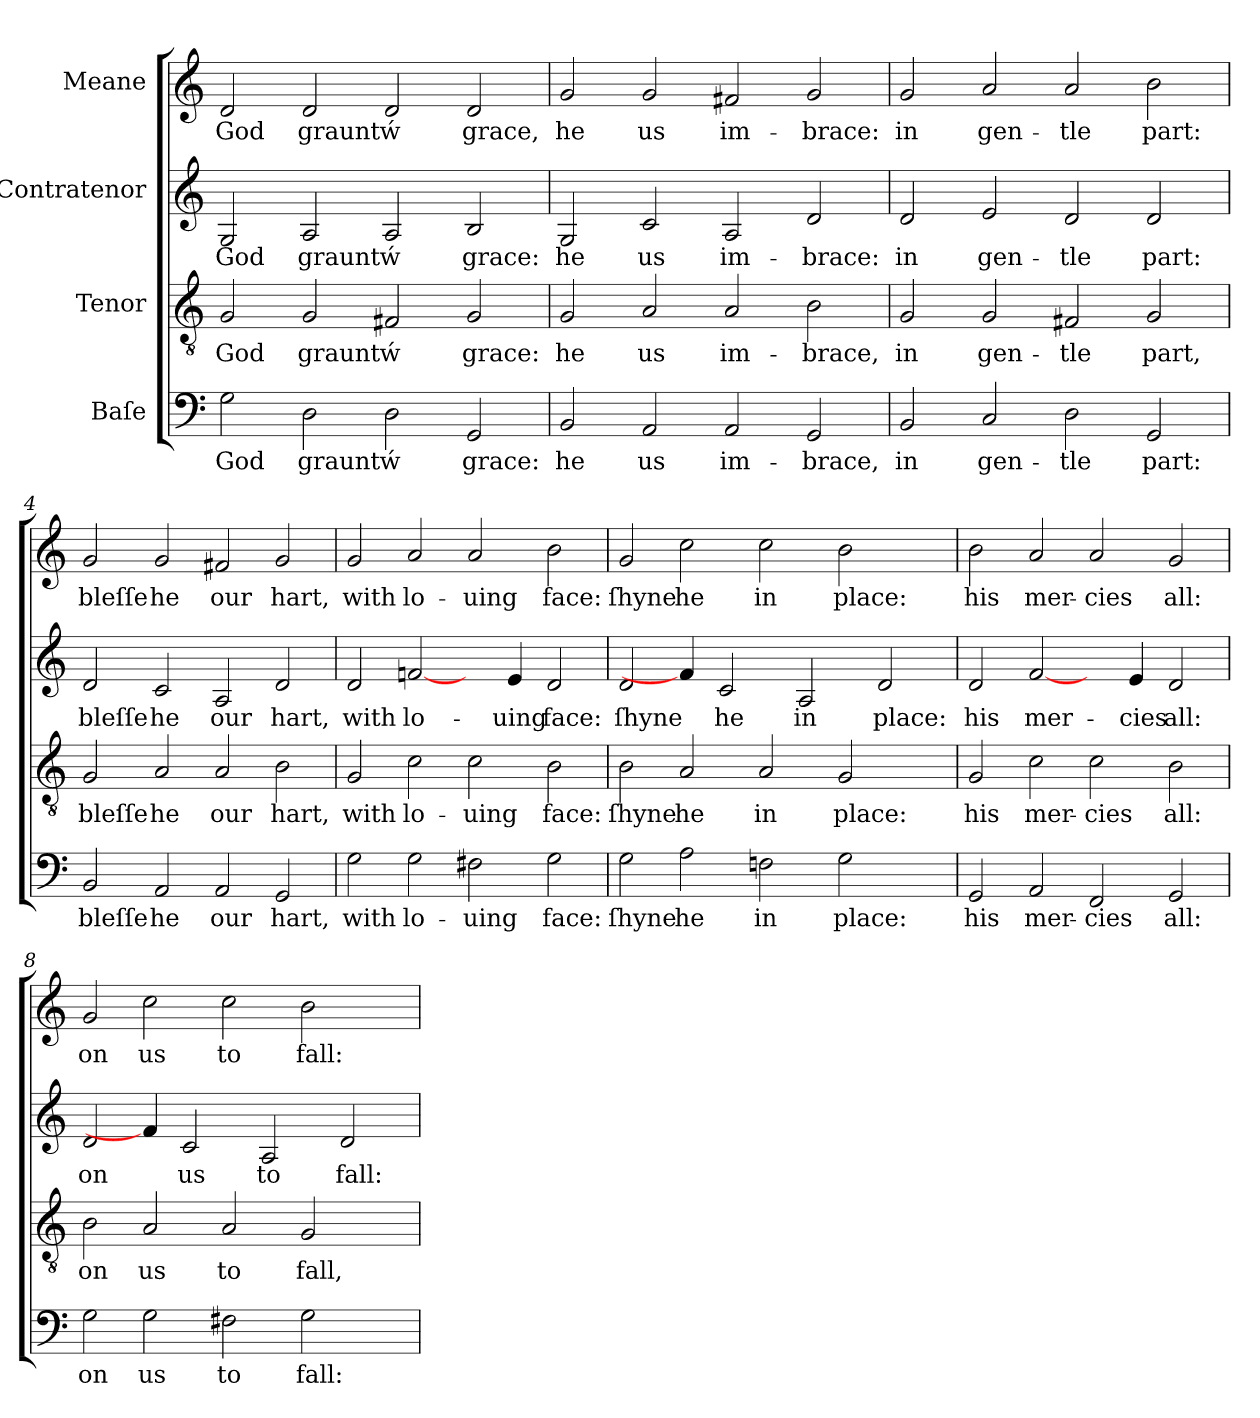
**kern	**text	**kern	**text	**kern	**text	**kern	**text
*part4	*part4	*part3	*part3	*part2	*part2	*part1	*part1
*staff4	*staff4	*staff3	*staff3	*staff2	*staff2	*staff1	*staff1
*I"Baſe	*	*I"Tenor	*	*I"Contratenor	*	*I"Meane	*
!!LO:PB:g=z
*stria5	*	*stria5	*	*stria5	*	*stria5	*
*clefF4	*	*clefGv2	*	*clefG2	*	*clefG2	*
=1	=1	=1	=1	=1	=1	=1	=1
!	!LO:LY:b:cj	!	!LO:LY:b:cj	!	!LO:LY:b:cj	!	!LO:LY:b:cj
2G\	God	2G/	God	2G/	God	2d/	God
!	!LO:LY:b:cj	!	!LO:LY:b:cj	!	!LO:LY:b:cj	!	!LO:LY:b:cj
2D\	graunt	2G/	graunt	2A/	graunt	2d/	graunt
!	!LO:LY:b:cj	!	!LO:LY:b:cj	!	!LO:LY:b:cj	!	!LO:LY:b:cj
2D\	ẃ	2F#X/	ẃ	2A/	ẃ	2d/	ẃ
!	!LO:LY:b:cj	!	!LO:LY:b:cj	!	!LO:LY:b:cj	!	!LO:LY:b:cj
2GG/	grace:	2G/	grace:	2B/	grace:	2d/	grace,
=2	=2	=2	=2	=2	=2	=2	=2
!	!LO:LY:b:cj	!	!LO:LY:b:cj	!	!LO:LY:b:cj	!	!LO:LY:b:cj
2BB/	he	2G/	he	2G/	he	2g/	he
!	!LO:LY:b:cj	!	!LO:LY:b:cj	!	!LO:LY:b:cj	!	!LO:LY:b:cj
2AA/	us	2A/	us	2c/	us	2g/	us
!	!LO:LY:b:cj	!	!LO:LY:b:cj	!	!LO:LY:b:cj	!	!LO:LY:b:cj
2AA/	im-	2A/	im-	2A/	im-	2f#X/	im-
!	!LO:LY:b:cj	!	!LO:LY:b:cj	!	!LO:LY:b:cj	!	!LO:LY:b:cj
2GG/	-brace,	2B\	-brace,	2d/	-brace:	2g/	-brace:
=3	=3	=3	=3	=3	=3	=3	=3
!	!LO:LY:b:cj	!	!LO:LY:b:cj	!	!LO:LY:b:cj	!	!LO:LY:b:cj
2BB/	in	2G/	in	2d/	in	2g/	in
!	!LO:LY:b:cj	!	!LO:LY:b:cj	!	!LO:LY:b:cj	!	!LO:LY:b:cj
2C/	gen-	2G/	gen-	2e/	gen-	2a/	gen-
!	!LO:LY:b:cj	!	!LO:LY:b:cj	!	!LO:LY:b:cj	!	!LO:LY:b:cj
2D\	-tle	2F#X/	-tle	2d/	-tle	2a/	-tle
!	!LO:LY:b:cj	!	!LO:LY:b:cj	!	!LO:LY:b:cj	!	!LO:LY:b:cj
2GG/	part:	2G/	part,	2d/	part:	2b\	part:
!!LO:LB:g=z
=4	=4	=4	=4	=4	=4	=4	=4
!	!LO:LY:b:cj	!	!LO:LY:b:cj	!	!LO:LY:b:cj	!	!LO:LY:b:cj
2BB/	bleſſe	2G/	bleſſe	2d/	bleſſe	2g/	bleſſe
!	!LO:LY:b:cj	!	!LO:LY:b:cj	!	!LO:LY:b:cj	!	!LO:LY:b:cj
2AA/	he	2A/	he	2c/	he	2g/	he
!	!LO:LY:b:cj	!	!LO:LY:b:cj	!	!LO:LY:b:cj	!	!LO:LY:b:cj
2AA/	our	2A/	our	2A/	our	2f#X/	our
!	!LO:LY:b:cj	!	!LO:LY:b:cj	!	!LO:LY:b:cj	!	!LO:LY:b:cj
2GG/	hart,	2B\	hart,	2d/	hart,	2g/	hart,
=5	=5	=5	=5	=5	=5	=5	=5
!	!LO:LY:b:cj	!	!LO:LY:b:cj	!	!LO:LY:b:cj	!	!LO:LY:b:cj
2G\	with	2G/	with	2d/	with	2g/	with
!	!LO:LY:b:cj	!	!LO:LY:b:cj	!	!LO:LY:b:cj	!	!LO:LY:b:cj
2G\	lo-	2c\	lo-	[2fn/	lo-	2a/	lo-
!	!LO:LY:b:cj	!	!LO:LY:b:cj	!	!	!	!LO:LY:b:cj
2F#X\	-uing	2c\	-uing	4ryy	.	2a/	-uing
!	!	!	!	!	!LO:LY:b:cj	!	!
.	.	.	.	4e/	-uing	.	.
!	!LO:LY:b:cj	!	!LO:LY:b:cj	!	!LO:LY:b:cj	!	!LO:LY:b:cj
2G\	face:	2B\	face:	2d/	face:	2b\	face:
=6	=6	=6	=6	=6	=6	=6	=6
!	!LO:LY:b:cj	!	!LO:LY:b:cj	!	!LO:LY:b:cj	!	!LO:LY:b:cj
2G\	ſhyne	2B\	ſhyne	2d/	ſhyne	2g/	ſhyne
!	!LO:LY:b:cj	!	!LO:LY:b:cj	!	!	!	!LO:LY:b:cj
2A\	he	2A/	he	4f/]	.	2cc\	he
!	!	!	!	!	!LO:LY:b:cj	!	!
.	.	.	.	2c/	he	.	.
!	!LO:LY:b:cj	!	!LO:LY:b:cj	!	!	!	!LO:LY:b:cj
2Fn\	in	2A/	in	.	.	2cc\	in
!	!	!	!	!	!LO:LY:b:cj	!	!
.	.	.	.	2A/	in	.	.
!	!LO:LY:b:cj	!	!LO:LY:b:cj	!	!	!	!LO:LY:b:cj
2G\	place:	2G/	place:	.	.	2b\	place:
!	!	!	!	!	!LO:LY:b:cj	!	!
.	.	.	.	2d/	place:	.	.
4ryy	.	4ryy	.	.	.	4ryy	.
=7	=7	=7	=7	=7	=7	=7	=7
!	!LO:LY:b:cj	!	!LO:LY:b:cj	!	!LO:LY:b:cj	!	!LO:LY:b:cj
2GG/	his	2G/	his	2d/	his	2b\	his
!	!LO:LY:b:cj	!	!LO:LY:b:cj	!	!LO:LY:b:cj	!	!LO:LY:b:cj
2AA/	mer-	2c\	mer-	[2f/	mer-	2a/	mer-
!	!LO:LY:b:cj	!	!LO:LY:b:cj	!	!	!	!LO:LY:b:cj
2FF/	-cies	2c\	-cies	4ryy	.	2a/	-cies
!	!	!	!	!	!LO:LY:b:cj	!	!
.	.	.	.	4e/	-cies	.	.
!	!LO:LY:b:cj	!	!LO:LY:b:cj	!	!LO:LY:b:cj	!	!LO:LY:b:cj
2GG/	all:	2B\	all:	2d/	all:	2g/	all:
!!LO:LB:g=z
=8	=8	=8	=8	=8	=8	=8	=8
!	!LO:LY:b:cj	!	!LO:LY:b:cj	!	!LO:LY:b:cj	!	!LO:LY:b:cj
2G\	on	2B\	on	2d/	on	2g/	on
!	!LO:LY:b:cj	!	!LO:LY:b:cj	!	!	!	!LO:LY:b:cj
2G\	us	2A/	us	4f/]	.	2cc\	us
!	!	!	!	!	!LO:LY:b:cj	!	!
.	.	.	.	2c/	us	.	.
!	!LO:LY:b:cj	!	!LO:LY:b:cj	!	!	!	!LO:LY:b:cj
2F#X\	to	2A/	to	.	.	2cc\	to
!	!	!	!	!	!LO:LY:b:cj	!	!
.	.	.	.	2A/	to	.	.
!	!LO:LY:b:cj	!	!LO:LY:b:cj	!	!	!	!LO:LY:b:cj
2G\	fall:	2G/	fall,	.	.	2b\	fall:
!	!	!	!	!	!LO:LY:b:cj	!	!
.	.	.	.	2d/	fall:	.	.
4ryy	.	4ryy	.	.	.	4ryy	.
=	=	=	=	=	=	=	=
*-	*-	*-	*-	*-	*-	*-	*-
